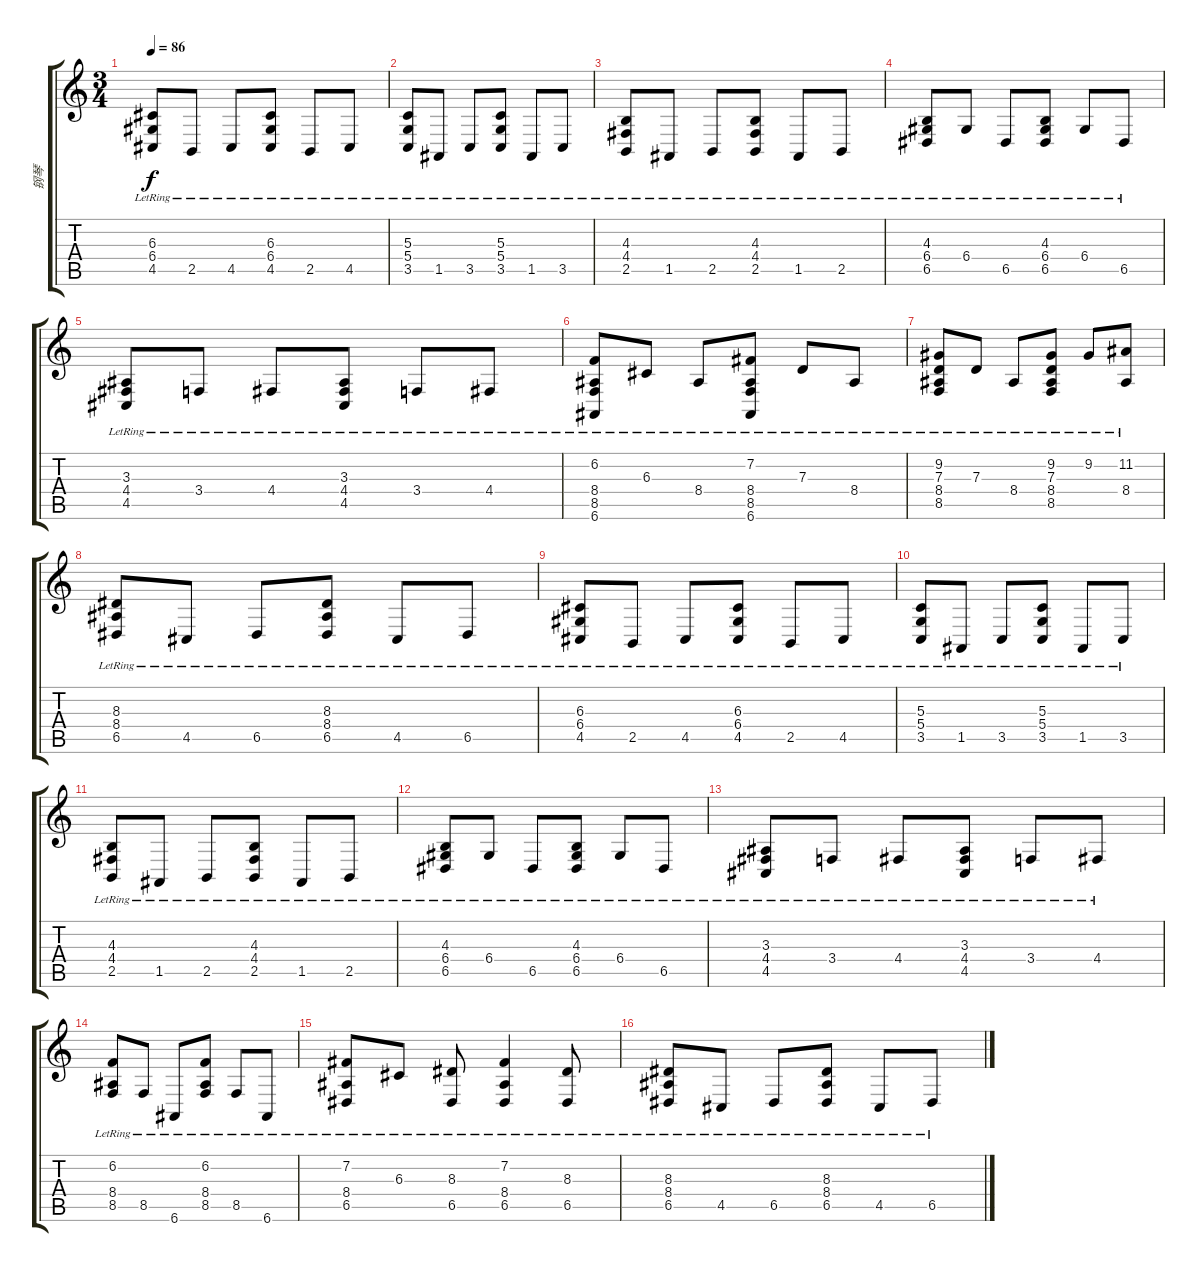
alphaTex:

\track ("钢琴" "钢琴") {instrument brightacousticpiano}
\staff {score tabs}
\tuning (E4 B3 G3 D3 A2 E2) {hide}
\ts (3 4)
\tempo 86
\clef g2
\ks c
(6.3{lr} 6.4{lr} 4.5{lr}).8{dy f} 2.5{lr}.8 4.5{lr}.8 (6.3{lr} 6.4{lr} 4.5{lr}).8 2.5{lr}.8 4.5{lr}.8 |
(5.3{lr} 5.4{lr} 3.5{lr}).8 1.5{lr}.8 3.5{lr}.8 (5.3{lr} 5.4{lr} 3.5{lr}).8 1.5{lr}.8 3.5{lr}.8 |
(4.3{lr} 4.4{lr} 2.5{lr}).8 1.5{lr}.8 2.5{lr}.8 (4.3{lr} 4.4{lr} 2.5{lr}).8 1.5{lr}.8 2.5{lr}.8 |
(4.3{lr} 6.4{lr} 6.5{lr}).8 6.4{lr}.8 6.5{lr}.8 (4.3{lr} 6.4{lr} 6.5{lr}).8 6.4{lr}.8 6.5{lr}.8 |
(3.3{lr} 4.4{lr} 4.5{lr}).8 3.4{lr}.8 4.4{lr}.8 (3.3{lr} 4.4{lr} 4.5{lr}).8 3.4{lr}.8 4.4{lr}.8 |
(6.2{lr} 8.4{lr} 8.5{lr} 6.6{lr}).8 6.3{lr}.8 8.4{lr}.8 (7.2{lr} 8.4{lr} 8.5{lr} 6.6{lr}).8 7.3{lr}.8 8.4{lr}.8 |
(9.2{lr} 7.3{lr} 8.4{lr} 8.5{lr}).8 7.3{lr}.8 8.4{lr}.8 (9.2{lr} 7.3{lr} 8.4{lr} 8.5{lr}).8 9.2{lr}.8 (11.2{lr} 8.4{lr}).8 |
(8.3{lr} 8.4{lr} 6.5{lr}).8 4.5{lr}.8 6.5{lr}.8 (8.3{lr} 8.4{lr} 6.5{lr}).8 4.5{lr}.8 6.5{lr}.8 |
(6.3{lr} 6.4{lr} 4.5{lr}).8 2.5{lr}.8 4.5{lr}.8 (6.3{lr} 6.4{lr} 4.5{lr}).8 2.5{lr}.8 4.5{lr}.8 |
(5.3{lr} 5.4{lr} 3.5{lr}).8 1.5{lr}.8 3.5{lr}.8 (5.3{lr} 5.4{lr} 3.5{lr}).8 1.5{lr}.8 3.5{lr}.8 |
(4.3{lr} 4.4{lr} 2.5{lr}).8 1.5{lr}.8 2.5{lr}.8 (4.3{lr} 4.4{lr} 2.5{lr}).8 1.5{lr}.8 2.5{lr}.8 |
(4.3{lr} 6.4{lr} 6.5{lr}).8 6.4{lr}.8 6.5{lr}.8 (4.3{lr} 6.4{lr} 6.5{lr}).8 6.4{lr}.8 6.5{lr}.8 |
(3.3{lr} 4.4{lr} 4.5{lr}).8 3.4{lr}.8 4.4{lr}.8 (3.3{lr} 4.4{lr} 4.5{lr}).8 3.4{lr}.8 4.4{lr}.8 |
(6.2{lr} 8.4{lr} 8.5{lr}).8 8.5{lr}.8 6.6{lr}.8 (6.2{lr} 8.4{lr} 8.5{lr}).8 8.5{lr}.8 6.6{lr}.8 |
(7.2 8.4{lr} 6.5{lr}).8 6.3{lr}.8 (8.3{lr} 6.5).8 (7.2{lr} 8.4{lr} 6.5{lr}).4 (8.3{lr} 6.5).8 |
(8.3{lr} 8.4{lr} 6.5{lr}).8 4.5{lr}.8 6.5{lr}.8 (8.3{lr} 8.4{lr} 6.5{lr}).8 4.5{lr}.8 6.5{lr}.8
